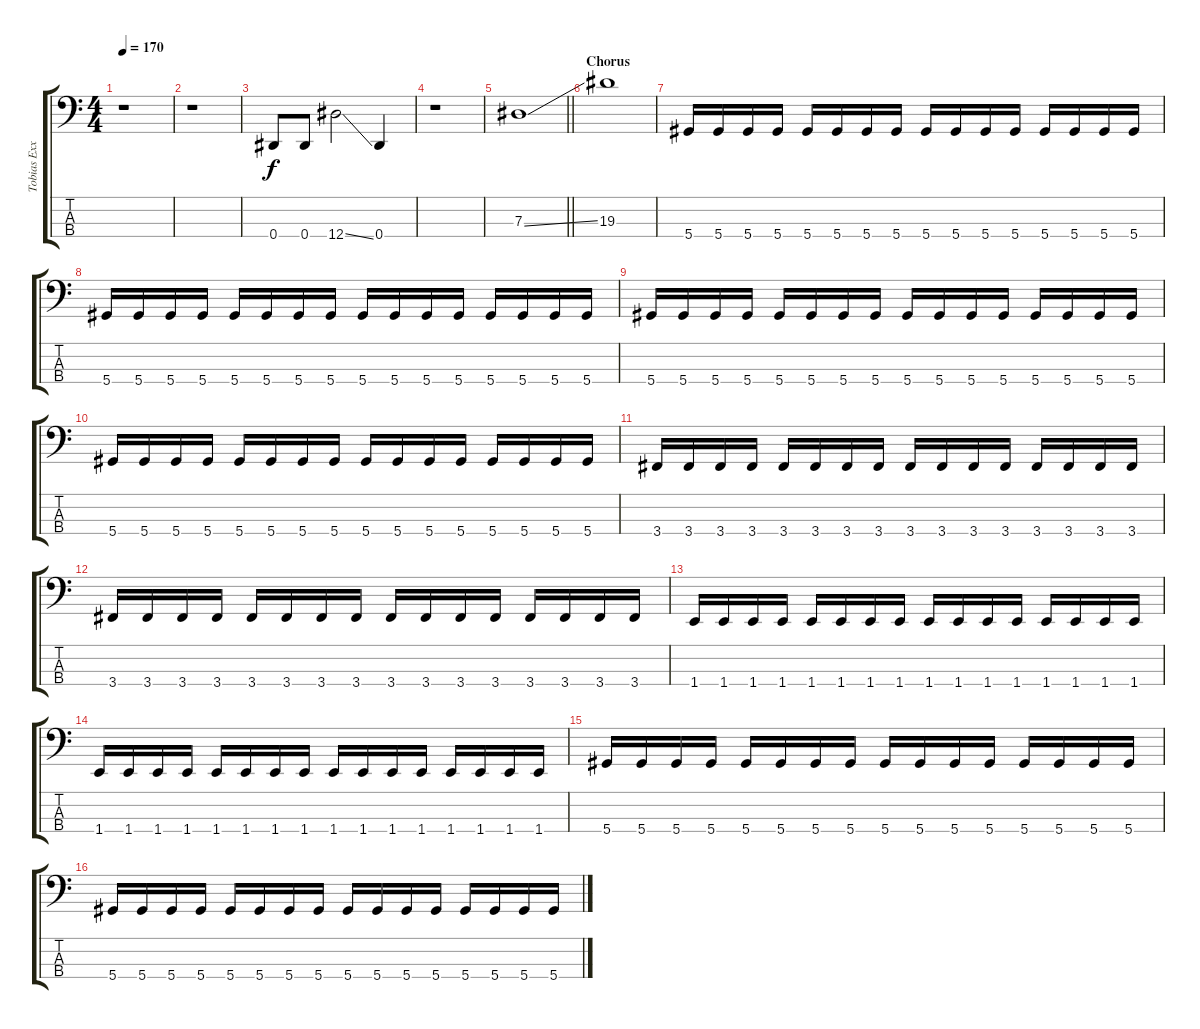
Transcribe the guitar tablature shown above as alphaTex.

\track ("Tobias Exxel - Bass" "Tobias Exx") {instrument electricbassfinger}
\staff {score tabs}
\tuning (Gb2 Db2 Ab1 Eb1) {hide}
\ts (4 4)
\tempo 170
\clef f4
\ks c
r.1{dy f} |
r.1 |
0.4.8 0.4.8 12.4{ss}.2 0.4.4 |
r.1 |
\barLineRight lightlight
7.3{ss}.1 |
\section ("" "Chorus")
19.3.1 |
5.4.16 5.4.16 5.4.16 5.4.16 5.4.16 5.4.16 5.4.16 5.4.16 5.4.16 5.4.16 5.4.16 5.4.16 5.4.16 5.4.16 5.4.16 5.4.16 |
5.4.16 5.4.16 5.4.16 5.4.16 5.4.16 5.4.16 5.4.16 5.4.16 5.4.16 5.4.16 5.4.16 5.4.16 5.4.16 5.4.16 5.4.16 5.4.16 |
5.4.16 5.4.16 5.4.16 5.4.16 5.4.16 5.4.16 5.4.16 5.4.16 5.4.16 5.4.16 5.4.16 5.4.16 5.4.16 5.4.16 5.4.16 5.4.16 |
5.4.16 5.4.16 5.4.16 5.4.16 5.4.16 5.4.16 5.4.16 5.4.16 5.4.16 5.4.16 5.4.16 5.4.16 5.4.16 5.4.16 5.4.16 5.4.16 |
3.4.16 3.4.16 3.4.16 3.4.16 3.4.16 3.4.16 3.4.16 3.4.16 3.4.16 3.4.16 3.4.16 3.4.16 3.4.16 3.4.16 3.4.16 3.4.16 |
3.4.16 3.4.16 3.4.16 3.4.16 3.4.16 3.4.16 3.4.16 3.4.16 3.4.16 3.4.16 3.4.16 3.4.16 3.4.16 3.4.16 3.4.16 3.4.16 |
1.4.16 1.4.16 1.4.16 1.4.16 1.4.16 1.4.16 1.4.16 1.4.16 1.4.16 1.4.16 1.4.16 1.4.16 1.4.16 1.4.16 1.4.16 1.4.16 |
1.4.16 1.4.16 1.4.16 1.4.16 1.4.16 1.4.16 1.4.16 1.4.16 1.4.16 1.4.16 1.4.16 1.4.16 1.4.16 1.4.16 1.4.16 1.4.16 |
5.4.16 5.4.16 5.4.16 5.4.16 5.4.16 5.4.16 5.4.16 5.4.16 5.4.16 5.4.16 5.4.16 5.4.16 5.4.16 5.4.16 5.4.16 5.4.16 |
5.4.16 5.4.16 5.4.16 5.4.16 5.4.16 5.4.16 5.4.16 5.4.16 5.4.16 5.4.16 5.4.16 5.4.16 5.4.16 5.4.16 5.4.16 5.4.16
